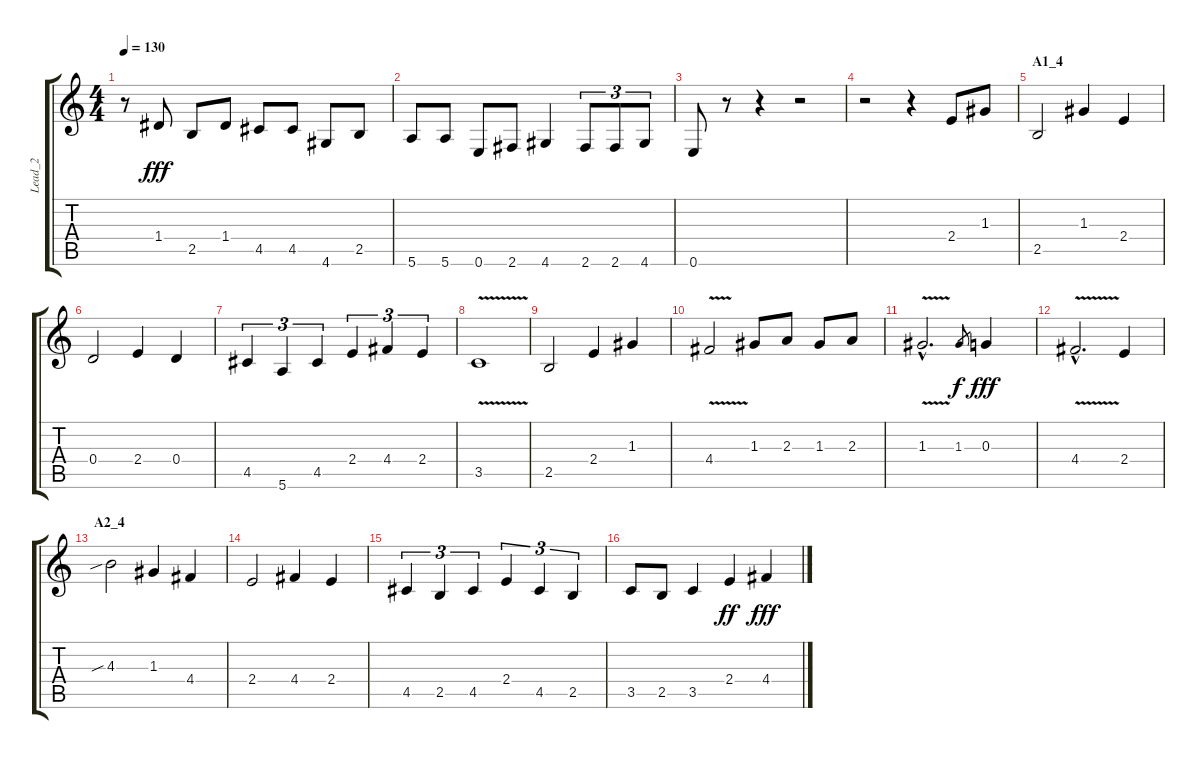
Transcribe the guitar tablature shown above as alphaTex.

\track ("Lead_2" "Lead_2") {instrument acousticguitarnylon}
\staff {score tabs}
\tuning (E4 B3 G3 D3 A2 E2) {hide}
\ts (4 4)
\tempo 130
\clef g2
\ks c
r.8{dy fff volume 14 instrument electricguitarjazz} 1.4.8 2.5.8 1.4.8 4.5.8 4.5.8 4.6.8 2.5.8 |
5.6.8 5.6.8 0.6.8 2.6.8 4.6.4 2.6.8{tu (3 2)} 2.6.8{tu (3 2)} 4.6.8{tu (3 2)} |
0.6.8 r.8 r.4 r.2 |
r.2 r.4{volume 16 balance 8 instrument acousticguitarnylon} 2.4.8 1.3.8 |
\section ("" "A1_4")
2.5.2 1.3.4 2.4.4 |
0.4.2 2.4.4 0.4.4 |
4.5.4{tu (3 2)} 5.6.4{tu (3 2)} 4.5.4{tu (3 2)} 2.4.4{tu (3 2)} 4.4.4{tu (3 2)} 2.4.4{tu (3 2)} |
3.5{v}.1 |
2.5.2 2.4.4 1.3.4 |
4.4{v}.2 1.3.8 2.3.8 1.3.8 2.3.8 |
1.3{v hac}.2{d} 1.3.8{gr dy f} 0.3.4{dy fff} |
4.4{v hac}.2{d} 2.4.4 |
\section ("" "A2_4")
4.3{sib}.2 1.3.4 4.4.4 |
2.4.2 4.4.4 2.4.4 |
4.5.4{tu (3 2)} 2.5.4{tu (3 2)} 4.5.4{tu (3 2)} 2.4.4{tu (3 2)} 4.5.4{tu (3 2)} 2.5.4{tu (3 2)} |
3.5.8 2.5.8 3.5.4 2.4.4{dy ff} 4.4.4{dy fff}
